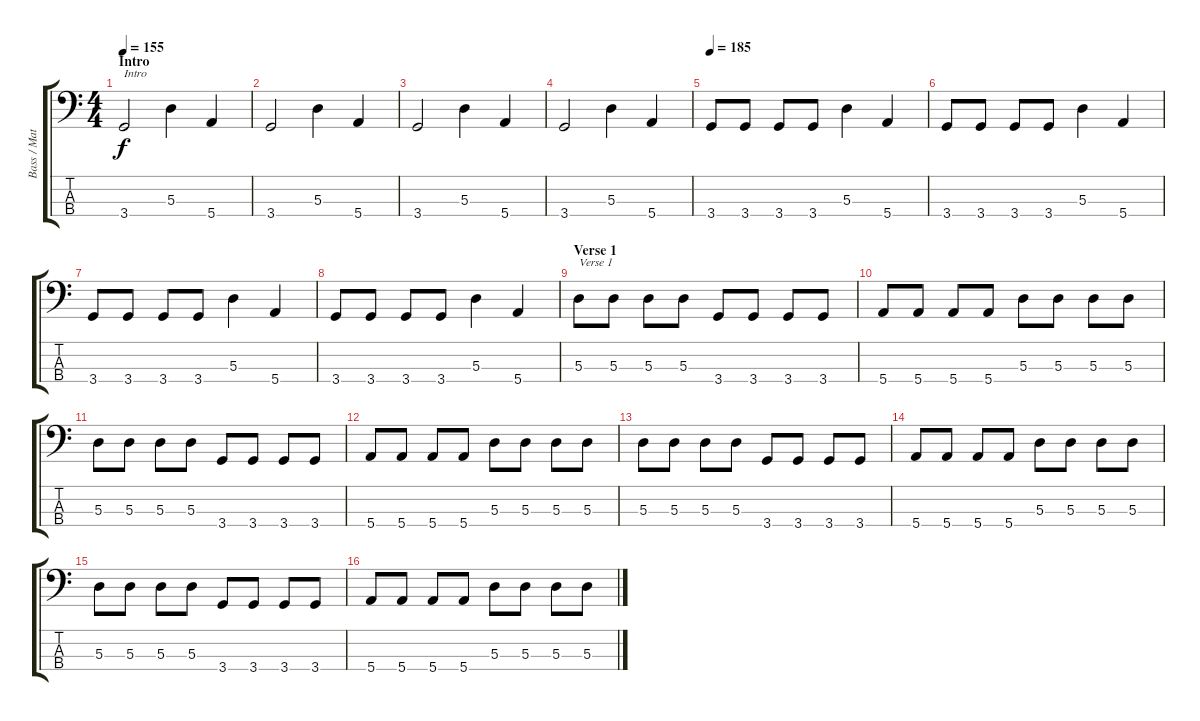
\track ("Bass / Matt" "Bass / Mat") {instrument electricbasspick}
\staff {score tabs}
\tuning (G2 D2 A1 E1) {hide}
\ts (4 4)
\section ("" "Intro")
\tempo 155
\clef f4
\ks c
3.4.2{txt "Intro" dy f instrument electricbasspick} 5.3.4 5.4.4 |
3.4.2 5.3.4 5.4.4 |
3.4.2 5.3.4 5.4.4 |
3.4.2 5.3.4 5.4.4 |
\tempo 185
3.4.8 3.4.8 3.4.8 3.4.8 5.3.4 5.4.4 |
3.4.8 3.4.8 3.4.8 3.4.8 5.3.4 5.4.4 |
3.4.8 3.4.8 3.4.8 3.4.8 5.3.4 5.4.4 |
3.4.8 3.4.8 3.4.8 3.4.8 5.3.4 5.4.4 |
\section ("" "Verse 1")
5.3.8{txt "Verse 1"} 5.3.8 5.3.8 5.3.8 3.4.8 3.4.8 3.4.8 3.4.8 |
5.4.8 5.4.8 5.4.8 5.4.8 5.3.8 5.3.8 5.3.8 5.3.8 |
5.3.8 5.3.8 5.3.8 5.3.8 3.4.8 3.4.8 3.4.8 3.4.8 |
5.4.8 5.4.8 5.4.8 5.4.8 5.3.8 5.3.8 5.3.8 5.3.8 |
5.3.8 5.3.8 5.3.8 5.3.8 3.4.8 3.4.8 3.4.8 3.4.8 |
5.4.8 5.4.8 5.4.8 5.4.8 5.3.8 5.3.8 5.3.8 5.3.8 |
5.3.8 5.3.8 5.3.8 5.3.8 3.4.8 3.4.8 3.4.8 3.4.8 |
5.4.8 5.4.8 5.4.8 5.4.8 5.3.8 5.3.8 5.3.8 5.3.8
